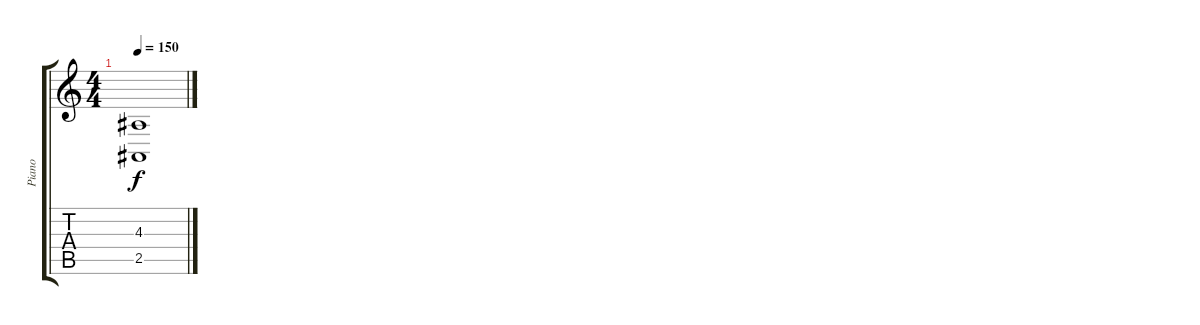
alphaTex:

\track ("Piano" "Piano") {instrument brightacousticpiano}
\staff {score tabs}
\tuning (Eb4 Bb3 Gb3 Db3 Ab2 Eb2) {hide}
\ts (4 4)
\tempo 150
\clef g2
\ks c
(4.3{t} 2.5{t}).1{dy f volume 0}
